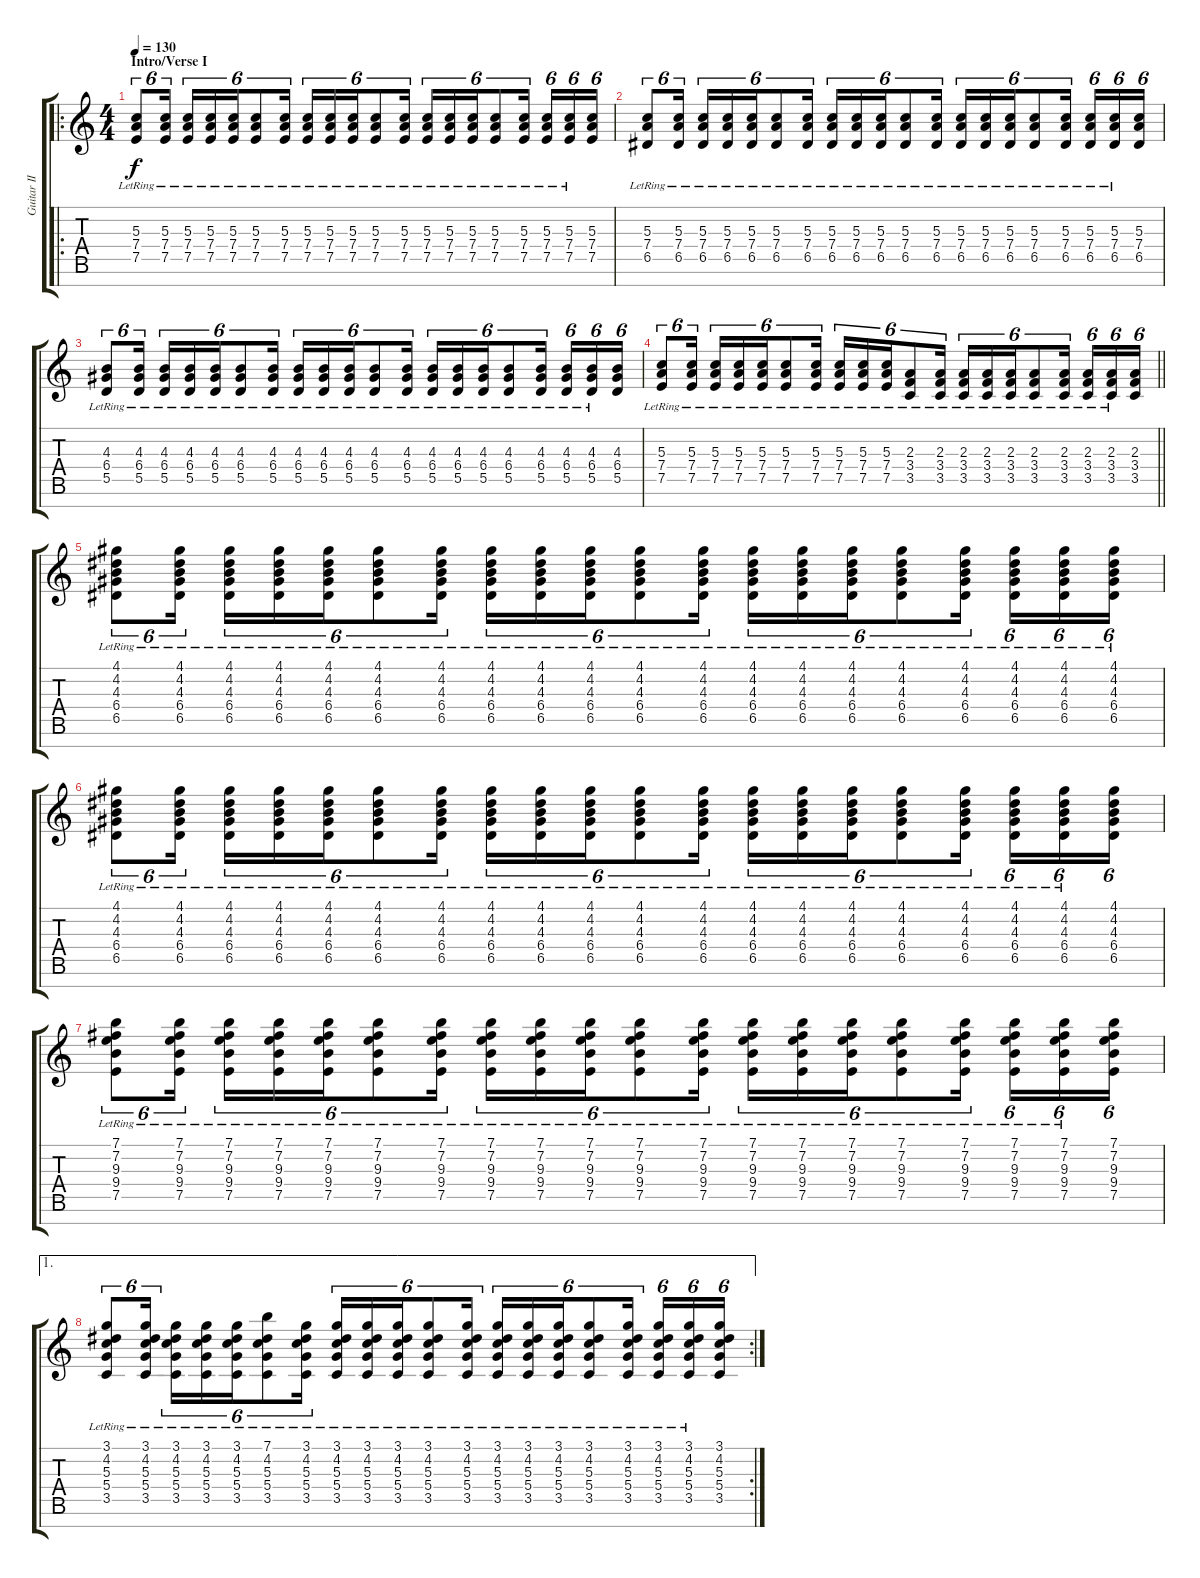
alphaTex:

\track ("Guitar II [Samoth]" "Guitar II ") {instrument distortionguitar}
\staff {score tabs}
\tuning (E4 B3 G3 D3 A2 E2 B1) {hide}
\ro
\ts (4 4)
\section ("" "Intro/Verse I")
\tempo 130
\clef g2
\ks c
(5.3{lr} 7.4{lr} 7.5{lr}).8{tu (6 4) dy f instrument distortionguitar} (5.3{lr} 7.4{lr} 7.5{lr}).16{tu (6 4)} (5.3{lr} 7.4{lr} 7.5{lr}).16{tu (6 4)} (5.3{lr} 7.4{lr} 7.5{lr}).16{tu (6 4)} (5.3{lr} 7.4{lr} 7.5{lr}).16{tu (6 4)} (5.3{lr} 7.4{lr} 7.5{lr}).8{tu (6 4)} (5.3{lr} 7.4{lr} 7.5{lr}).16{tu (6 4)} (5.3{lr} 7.4{lr} 7.5{lr}).16{tu (6 4)} (5.3{lr} 7.4{lr} 7.5{lr}).16{tu (6 4)} (5.3{lr} 7.4{lr} 7.5{lr}).16{tu (6 4)} (5.3{lr} 7.4{lr} 7.5{lr}).8{tu (6 4)} (5.3{lr} 7.4{lr} 7.5{lr}).16{tu (6 4)} (5.3{lr} 7.4{lr} 7.5{lr}).16{tu (6 4)} (5.3{lr} 7.4{lr} 7.5{lr}).16{tu (6 4)} (5.3{lr} 7.4{lr} 7.5{lr}).16{tu (6 4)} (5.3{lr} 7.4{lr} 7.5{lr}).8{tu (6 4)} (5.3{lr} 7.4{lr} 7.5{lr}).16{tu (6 4)} (5.3{lr} 7.4{lr} 7.5{lr}).16{tu (6 4)} (5.3{lr} 7.4{lr} 7.5{lr}).16{tu (6 4)} (5.3 7.4 7.5).16{tu (6 4)} |
(5.3{lr} 7.4{lr} 6.5{lr}).8{tu (6 4)} (5.3{lr} 7.4{lr} 6.5{lr}).16{tu (6 4)} (5.3{lr} 7.4{lr} 6.5{lr}).16{tu (6 4)} (5.3{lr} 7.4{lr} 6.5{lr}).16{tu (6 4)} (5.3{lr} 7.4{lr} 6.5{lr}).16{tu (6 4)} (5.3{lr} 7.4{lr} 6.5{lr}).8{tu (6 4)} (5.3{lr} 7.4{lr} 6.5{lr}).16{tu (6 4)} (5.3{lr} 7.4{lr} 6.5{lr}).16{tu (6 4)} (5.3{lr} 7.4{lr} 6.5{lr}).16{tu (6 4)} (5.3{lr} 7.4{lr} 6.5{lr}).16{tu (6 4)} (5.3{lr} 7.4{lr} 6.5{lr}).8{tu (6 4)} (5.3{lr} 7.4{lr} 6.5{lr}).16{tu (6 4)} (5.3{lr} 7.4{lr} 6.5{lr}).16{tu (6 4)} (5.3{lr} 7.4{lr} 6.5{lr}).16{tu (6 4)} (5.3{lr} 7.4{lr} 6.5{lr}).16{tu (6 4)} (5.3{lr} 7.4{lr} 6.5{lr}).8{tu (6 4)} (5.3{lr} 7.4{lr} 6.5{lr}).16{tu (6 4)} (5.3{lr} 7.4{lr} 6.5{lr}).16{tu (6 4)} (5.3{lr} 7.4{lr} 6.5{lr}).16{tu (6 4)} (5.3 7.4 6.5).16{tu (6 4)} |
(4.3{lr} 6.4{lr} 5.5{lr}).8{tu (6 4)} (4.3{lr} 6.4{lr} 5.5{lr}).16{tu (6 4)} (4.3{lr} 6.4{lr} 5.5{lr}).16{tu (6 4)} (4.3{lr} 6.4{lr} 5.5{lr}).16{tu (6 4)} (4.3{lr} 6.4{lr} 5.5{lr}).16{tu (6 4)} (4.3{lr} 6.4{lr} 5.5{lr}).8{tu (6 4)} (4.3{lr} 6.4{lr} 5.5{lr}).16{tu (6 4)} (4.3{lr} 6.4{lr} 5.5{lr}).16{tu (6 4)} (4.3{lr} 6.4{lr} 5.5{lr}).16{tu (6 4)} (4.3{lr} 6.4{lr} 5.5{lr}).16{tu (6 4)} (4.3{lr} 6.4{lr} 5.5{lr}).8{tu (6 4)} (4.3{lr} 6.4{lr} 5.5{lr}).16{tu (6 4)} (4.3{lr} 6.4{lr} 5.5{lr}).16{tu (6 4)} (4.3{lr} 6.4{lr} 5.5{lr}).16{tu (6 4)} (4.3{lr} 6.4{lr} 5.5{lr}).16{tu (6 4)} (4.3{lr} 6.4{lr} 5.5{lr}).8{tu (6 4)} (4.3{lr} 6.4{lr} 5.5{lr}).16{tu (6 4)} (4.3{lr} 6.4{lr} 5.5{lr}).16{tu (6 4)} (4.3{lr} 6.4{lr} 5.5{lr}).16{tu (6 4)} (4.3 6.4 5.5).16{tu (6 4)} |
\barLineRight lightlight
(5.3{lr} 7.4{lr} 7.5{lr}).8{tu (6 4)} (5.3{lr} 7.4{lr} 7.5{lr}).16{tu (6 4)} (5.3{lr} 7.4{lr} 7.5{lr}).16{tu (6 4)} (5.3{lr} 7.4{lr} 7.5{lr}).16{tu (6 4)} (5.3{lr} 7.4{lr} 7.5{lr}).16{tu (6 4)} (5.3{lr} 7.4{lr} 7.5{lr}).8{tu (6 4)} (5.3{lr} 7.4{lr} 7.5{lr}).16{tu (6 4)} (5.3{lr} 7.4{lr} 7.5{lr}).16{tu (6 4)} (5.3{lr} 7.4{lr} 7.5{lr}).16{tu (6 4)} (5.3{lr} 7.4{lr} 7.5{lr}).16{tu (6 4)} (2.3{lr} 3.4{lr} 3.5{lr}).8{tu (6 4)} (2.3{lr} 3.4{lr} 3.5{lr}).16{tu (6 4)} (2.3{lr} 3.4{lr} 3.5{lr}).16{tu (6 4)} (2.3{lr} 3.4{lr} 3.5{lr}).16{tu (6 4)} (2.3{lr} 3.4{lr} 3.5{lr}).16{tu (6 4)} (2.3{lr} 3.4{lr} 3.5{lr}).8{tu (6 4)} (2.3{lr} 3.4{lr} 3.5{lr}).16{tu (6 4)} (2.3{lr} 3.4{lr} 3.5{lr}).16{tu (6 4)} (2.3{lr} 3.4{lr} 3.5{lr}).16{tu (6 4)} (2.3 3.4 3.5).16{tu (6 4)} |
(4.1 4.2 4.3{lr} 6.4{lr} 6.5{lr}).8{tu (6 4)} (4.1 4.2 4.3{lr} 6.4{lr} 6.5{lr}).16{tu (6 4)} (4.1 4.2 4.3{lr} 6.4{lr} 6.5{lr}).16{tu (6 4)} (4.1 4.2 4.3{lr} 6.4{lr} 6.5{lr}).16{tu (6 4)} (4.1 4.2 4.3{lr} 6.4{lr} 6.5{lr}).16{tu (6 4)} (4.1 4.2 4.3{lr} 6.4{lr} 6.5{lr}).8{tu (6 4)} (4.1 4.2 4.3{lr} 6.4{lr} 6.5{lr}).16{tu (6 4)} (4.1 4.2 4.3{lr} 6.4{lr} 6.5{lr}).16{tu (6 4)} (4.1 4.2 4.3{lr} 6.4{lr} 6.5{lr}).16{tu (6 4)} (4.1 4.2 4.3{lr} 6.4{lr} 6.5{lr}).16{tu (6 4)} (4.1 4.2 4.3{lr} 6.4{lr} 6.5{lr}).8{tu (6 4)} (4.1 4.2 4.3{lr} 6.4{lr} 6.5{lr}).16{tu (6 4)} (4.1 4.2 4.3{lr} 6.4{lr} 6.5{lr}).16{tu (6 4)} (4.1 4.2 4.3{lr} 6.4{lr} 6.5{lr}).16{tu (6 4)} (4.1 4.2 4.3{lr} 6.4{lr} 6.5{lr}).16{tu (6 4)} (4.1 4.2 4.3{lr} 6.4{lr} 6.5{lr}).8{tu (6 4)} (4.1 4.2 4.3{lr} 6.4{lr} 6.5{lr}).16{tu (6 4)} (4.1 4.2 4.3{lr} 6.4{lr} 6.5{lr}).16{tu (6 4)} (4.1 4.2 4.3{lr} 6.4{lr} 6.5{lr}).16{tu (6 4)} (4.1{lr} 4.2{lr} 4.3{lr} 6.4{lr} 6.5{lr}).16{tu (6 4)} |
(4.1 4.2 4.3{lr} 6.4{lr} 6.5{lr}).8{tu (6 4)} (4.1 4.2 4.3{lr} 6.4{lr} 6.5{lr}).16{tu (6 4)} (4.1 4.2 4.3{lr} 6.4{lr} 6.5{lr}).16{tu (6 4)} (4.1 4.2 4.3{lr} 6.4{lr} 6.5{lr}).16{tu (6 4)} (4.1 4.2 4.3{lr} 6.4{lr} 6.5{lr}).16{tu (6 4)} (4.1 4.2 4.3{lr} 6.4{lr} 6.5{lr}).8{tu (6 4)} (4.1 4.2 4.3{lr} 6.4{lr} 6.5{lr}).16{tu (6 4)} (4.1 4.2 4.3{lr} 6.4{lr} 6.5{lr}).16{tu (6 4)} (4.1 4.2 4.3{lr} 6.4{lr} 6.5{lr}).16{tu (6 4)} (4.1 4.2 4.3{lr} 6.4{lr} 6.5{lr}).16{tu (6 4)} (4.1 4.2 4.3{lr} 6.4{lr} 6.5{lr}).8{tu (6 4)} (4.1 4.2 4.3{lr} 6.4{lr} 6.5{lr}).16{tu (6 4)} (4.1 4.2 4.3{lr} 6.4{lr} 6.5{lr}).16{tu (6 4)} (4.1 4.2 4.3{lr} 6.4{lr} 6.5{lr}).16{tu (6 4)} (4.1 4.2 4.3{lr} 6.4{lr} 6.5{lr}).16{tu (6 4)} (4.1 4.2 4.3{lr} 6.4{lr} 6.5{lr}).8{tu (6 4)} (4.1 4.2 4.3{lr} 6.4{lr} 6.5{lr}).16{tu (6 4)} (4.1 4.2 4.3{lr} 6.4{lr} 6.5{lr}).16{tu (6 4)} (4.1 4.2 4.3{lr} 6.4{lr} 6.5{lr}).16{tu (6 4)} (4.1 4.2 4.3 6.4 6.5).16{tu (6 4)} |
(7.1 7.2 9.3{lr} 9.4{lr} 7.5{lr}).8{tu (6 4)} (7.1 7.2 9.3{lr} 9.4{lr} 7.5{lr}).16{tu (6 4)} (7.1 7.2 9.3{lr} 9.4{lr} 7.5{lr}).16{tu (6 4)} (7.1 7.2 9.3{lr} 9.4{lr} 7.5{lr}).16{tu (6 4)} (7.1 7.2 9.3{lr} 9.4{lr} 7.5{lr}).16{tu (6 4)} (7.1 7.2 9.3{lr} 9.4{lr} 7.5{lr}).8{tu (6 4)} (7.1 7.2 9.3{lr} 9.4{lr} 7.5{lr}).16{tu (6 4)} (7.1 7.2 9.3{lr} 9.4{lr} 7.5{lr}).16{tu (6 4)} (7.1 7.2 9.3{lr} 9.4{lr} 7.5{lr}).16{tu (6 4)} (7.1 7.2 9.3{lr} 9.4{lr} 7.5{lr}).16{tu (6 4)} (7.1 7.2 9.3{lr} 9.4{lr} 7.5{lr}).8{tu (6 4)} (7.1 7.2 9.3{lr} 9.4{lr} 7.5{lr}).16{tu (6 4)} (7.1 7.2 9.3{lr} 9.4{lr} 7.5{lr}).16{tu (6 4)} (7.1 7.2 9.3{lr} 9.4{lr} 7.5{lr}).16{tu (6 4)} (7.1 7.2 9.3{lr} 9.4{lr} 7.5{lr}).16{tu (6 4)} (7.1 7.2 9.3{lr} 9.4{lr} 7.5{lr}).8{tu (6 4)} (7.1 7.2 9.3{lr} 9.4{lr} 7.5{lr}).16{tu (6 4)} (7.1 7.2 9.3{lr} 9.4{lr} 7.5{lr}).16{tu (6 4)} (7.1 7.2 9.3{lr} 9.4{lr} 7.5{lr}).16{tu (6 4)} (7.1 7.2 9.3 9.4 7.5).16{tu (6 4)} |
\ae 1
\rc 2
(3.1 4.2 5.3{lr} 5.4{lr} 3.5{lr}).8{tu (6 4)} (3.1 4.2 5.3{lr} 5.4{lr} 3.5{lr}).16{tu (6 4)} (3.1 4.2 5.3{lr} 5.4{lr} 3.5{lr}).16{tu (6 4)} (3.1 4.2 5.3{lr} 5.4{lr} 3.5{lr}).16{tu (6 4)} (3.1 4.2 5.3{lr} 5.4{lr} 3.5{lr}).16{tu (6 4)} (7.1 4.2 5.3{lr} 5.4{lr} 3.5{lr}).8{tu (6 4)} (3.1 4.2 5.3{lr} 5.4{lr} 3.5{lr}).16{tu (6 4)} (3.1 4.2 5.3{lr} 5.4{lr} 3.5{lr}).16{tu (6 4)} (3.1 4.2 5.3{lr} 5.4{lr} 3.5{lr}).16{tu (6 4)} (3.1 4.2 5.3{lr} 5.4{lr} 3.5{lr}).16{tu (6 4)} (3.1 4.2 5.3{lr} 5.4{lr} 3.5{lr}).8{tu (6 4)} (3.1 4.2 5.3{lr} 5.4{lr} 3.5{lr}).16{tu (6 4)} (3.1 4.2 5.3{lr} 5.4{lr} 3.5{lr}).16{tu (6 4)} (3.1 4.2 5.3{lr} 5.4{lr} 3.5{lr}).16{tu (6 4)} (3.1 4.2 5.3{lr} 5.4{lr} 3.5{lr}).16{tu (6 4)} (3.1 4.2 5.3{lr} 5.4{lr} 3.5{lr}).8{tu (6 4)} (3.1 4.2 5.3{lr} 5.4{lr} 3.5{lr}).16{tu (6 4)} (3.1 4.2 5.3{lr} 5.4{lr} 3.5{lr}).16{tu (6 4)} (3.1 4.2 5.3{lr} 5.4{lr} 3.5{lr}).16{tu (6 4)} (3.1 4.2 5.3 5.4 3.5).16{tu (6 4)}
